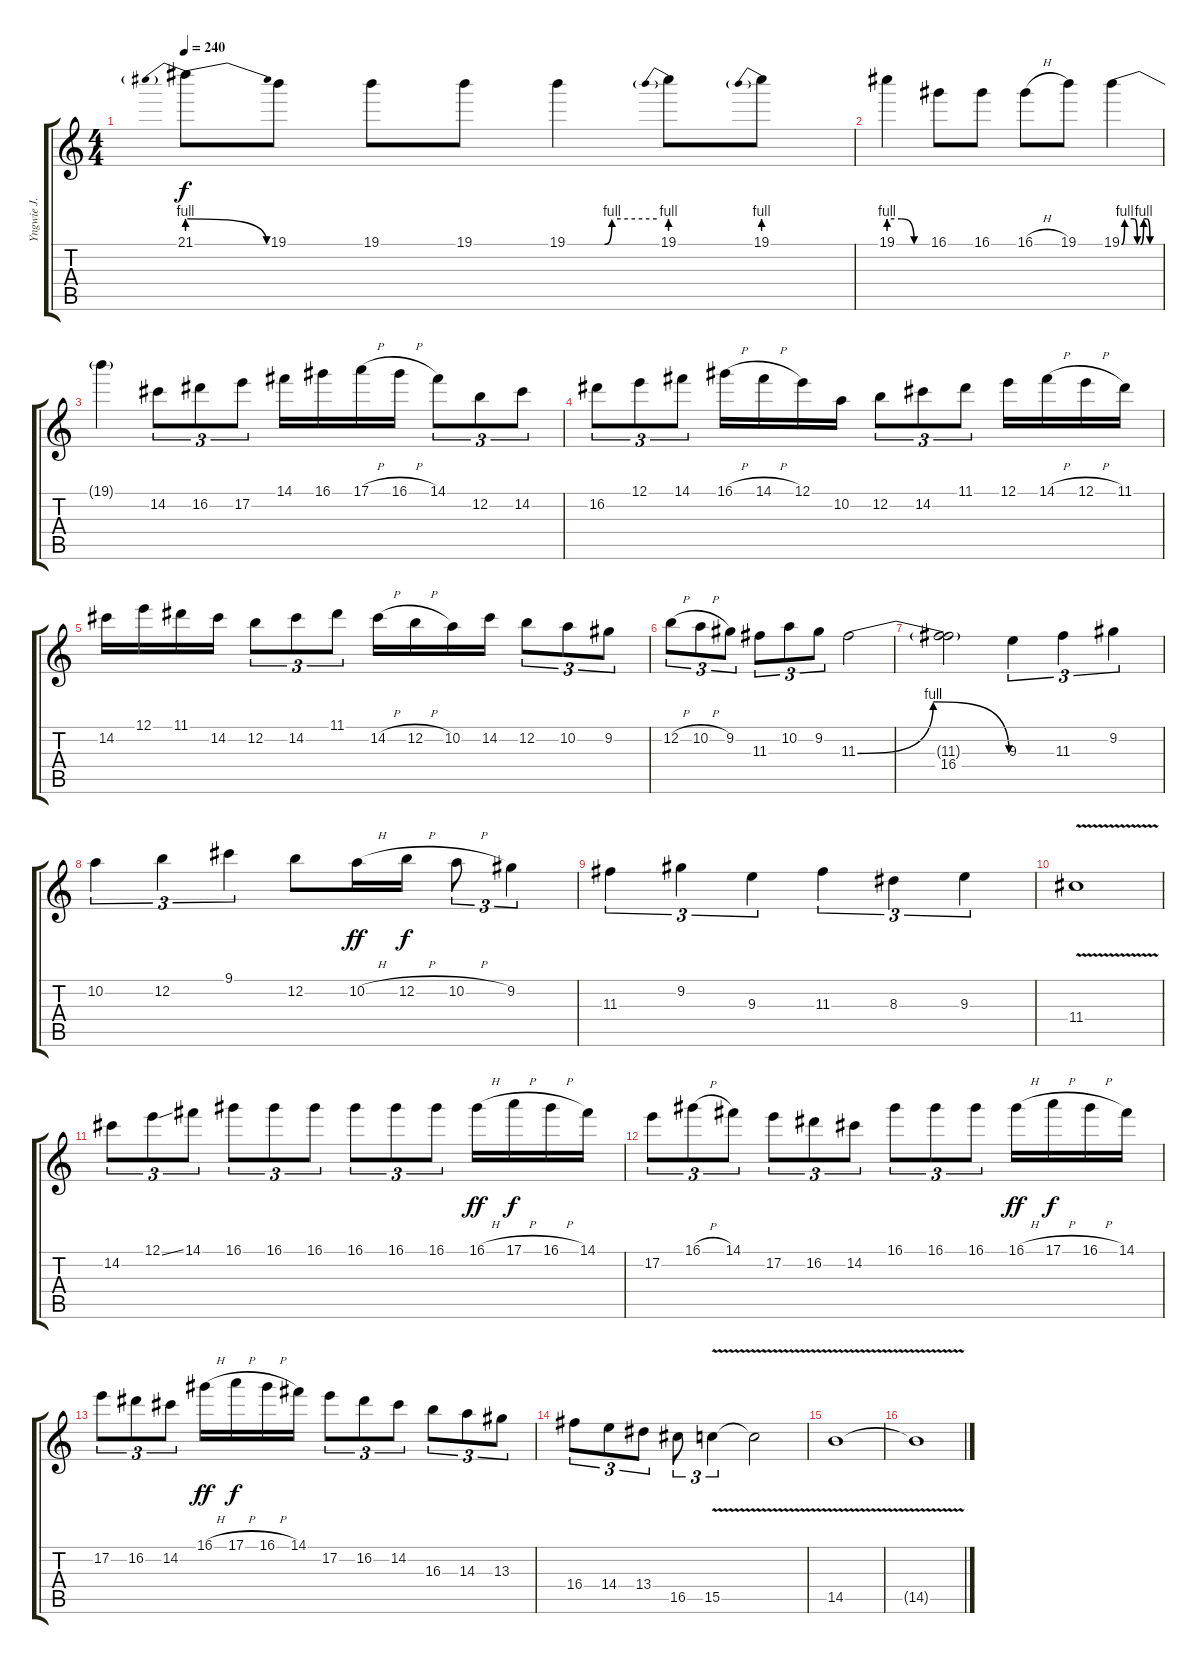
\track ("Yngwie J. Malmsteen (Lead Guitar)" "Yngwie J. ") {instrument overdrivenguitar}
\staff {score tabs}
\tuning (E4 B3 G3 D3 A2 E2) {hide}
\ts (4 4)
\tempo 240
\clef g2
\ks c
21.1{be (prebendrelease 0 4 60 0)}.8{dy f} 19.1.8 19.1.8 19.1.8 19.1{be (custom 0 0 25 0 30 4 60 4)}.4 19.1{be (prebend 0 4 60 4)}.8 19.1{be (prebend 0 4 60 4)}.8 |
19.1{be (custom 0 4 20 4 40 0 60 0)}.4 16.1.8 16.1.8 16.1{h}.8 19.1.8 19.1{be (custom 0 0 5 4 20 4 25 0 30 0 35 4 40 4 45 0 60 0)}.4 |
19.1{t}.4 14.2.8{tu (3 2)} 16.2.8{tu (3 2)} 17.2.8{tu (3 2)} 14.1.16 16.1.16 17.1{h}.16 16.1{h}.16 14.1.8{tu (3 2)} 12.2.8{tu (3 2)} 14.2.8{tu (3 2)} |
16.2.8{tu (3 2)} 12.1.8{tu (3 2)} 14.1.8{tu (3 2)} 16.1{h}.16 14.1{h}.16 12.1.16 10.2.16 12.2.8{tu (3 2)} 14.2.8{tu (3 2)} 11.1.8{tu (3 2)} 12.1.16 14.1{h}.16 12.1{h}.16 11.1.16 |
14.2.16 12.1.16 11.1.16 14.2.16 12.2.8{tu (3 2)} 14.2.8{tu (3 2)} 11.1.8{tu (3 2)} 14.2{h}.16 12.2{h}.16 10.2.16 14.2.16 12.2.8{tu (3 2)} 10.2.8{tu (3 2)} 9.2.8{tu (3 2)} |
12.2{h}.8{tu (3 2)} 10.2{h}.8{tu (3 2)} 9.2.8{tu (3 2)} 11.3.8{tu (3 2)} 10.2.8{tu (3 2)} 9.2.8{tu (3 2)} 11.3{be (bendrelease 0 0 15 4 55 4 60 0)}.2 |
(11.3{t} 16.4).2 9.3.4{tu (3 2)} 11.3.4{tu (3 2)} 9.2.4{tu (3 2)} |
10.2.4{tu (3 2)} 12.2.4{tu (3 2)} 9.1.4{tu (3 2)} 12.2.8 10.2{h}.16{dy ff} 12.2{h}.16{dy f} 10.2{h}.8{tu (3 2)} 9.2.4{tu (3 2)} |
11.3.4{tu (3 2)} 9.2.4{tu (3 2)} 9.3.4{tu (3 2)} 11.3.4{tu (3 2)} 8.3.4{tu (3 2)} 9.3.4{tu (3 2)} |
11.4{v}.1 |
14.2.8{tu (3 2) instrument overdrivenguitar} 12.1{ss}.8{tu (3 2)} 14.1.8{tu (3 2)} 16.1.8{tu (3 2)} 16.1.8{tu (3 2)} 16.1.8{tu (3 2)} 16.1.8{tu (3 2)} 16.1.8{tu (3 2)} 16.1.8{tu (3 2)} 16.1{h}.16{dy ff} 17.1{h}.16{dy f} 16.1{h}.16 14.1.16 |
17.2.8{tu (3 2)} 16.1{h}.8{tu (3 2)} 14.1.8{tu (3 2)} 17.2.8{tu (3 2)} 16.2.8{tu (3 2)} 14.2.8{tu (3 2)} 16.1.8{tu (3 2)} 16.1.8{tu (3 2)} 16.1.8{tu (3 2)} 16.1{h}.16{dy ff} 17.1{h}.16{dy f} 16.1{h}.16 14.1.16 |
17.2.8{tu (3 2)} 16.2.8{tu (3 2)} 14.2.8{tu (3 2)} 16.1{h}.16{dy ff} 17.1{h}.16{dy f} 16.1{h}.16 14.1.16 17.2.8{tu (3 2)} 16.2.8{tu (3 2)} 14.2.8{tu (3 2)} 16.3.8{tu (3 2)} 14.3.8{tu (3 2)} 13.3.8{tu (3 2)} |
16.4.8{tu (3 2)} 14.4.8{tu (3 2)} 13.4.8{tu (3 2)} 16.5.8{tu (3 2)} 15.5{v}.4{tu (3 2)} 15.5{t}.2 |
14.5{v}.1 |
14.5{t}.1
